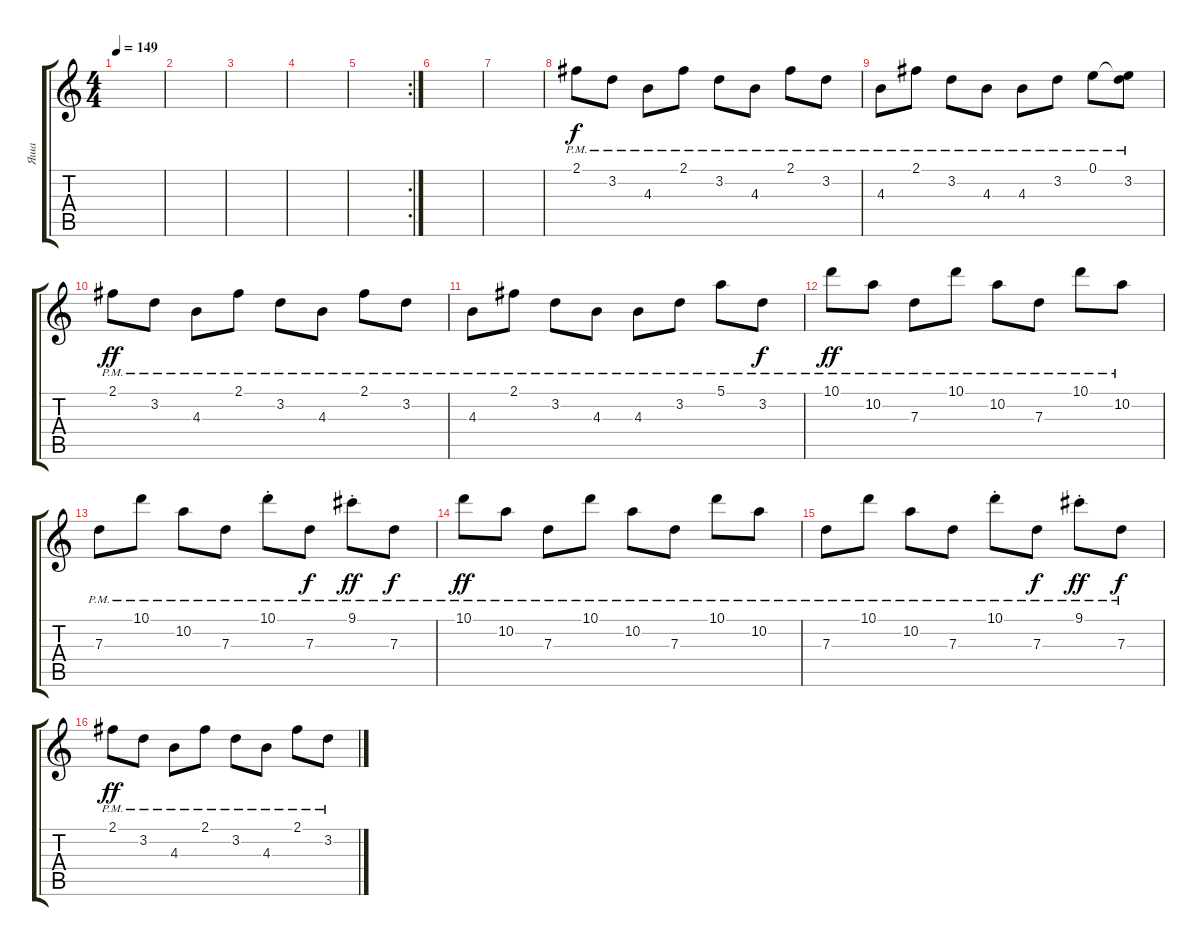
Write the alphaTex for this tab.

\track ("Яша" "Яша") {instrument distortionguitar}
\staff {score tabs}
\tuning (E4 B3 G3 D3 A2 E2) {hide}
\ts (4 4)
\tempo 149
\clef g2
\ks c
|
|
|
|
\rc 2
|
|
|
2.1{pm}.8 3.2{pm}.8 4.3{pm}.8 2.1{pm}.8 3.2{pm}.8 4.3{pm}.8 2.1{pm}.8 3.2{pm}.8 |
4.3{pm}.8 2.1{pm}.8 3.2{pm}.8 4.3{pm}.8 4.3{pm}.8 3.2{pm}.8 0.1{pm}.8 (0.1{t} 3.2{pm}).8{dy f} |
2.1{pm}.8{dy ff} 3.2{pm}.8 4.3{pm}.8 2.1{pm}.8 3.2{pm}.8 4.3{pm}.8 2.1{pm}.8 3.2{pm}.8 |
4.3{pm}.8 2.1{pm}.8 3.2{pm}.8 4.3{pm}.8 4.3{pm}.8 3.2{pm}.8 5.1{pm}.8 3.2{pm}.8{dy f} |
10.1{pm}.8{dy ff} 10.2{pm}.8 7.3{pm}.8 10.1{pm}.8 10.2{pm}.8 7.3{pm}.8 10.1{pm}.8 10.2{pm}.8 |
7.3{pm}.8 10.1{pm}.8 10.2{pm}.8 7.3{pm}.8 10.1{pm st}.8 7.3{pm}.8{dy f} 9.1{pm st}.8{dy ff} 7.3{pm}.8{dy f} |
10.1{pm}.8{dy ff} 10.2{pm}.8 7.3{pm}.8 10.1{pm}.8 10.2{pm}.8 7.3{pm}.8 10.1{pm}.8 10.2{pm}.8 |
7.3{pm}.8 10.1{pm}.8 10.2{pm}.8 7.3{pm}.8 10.1{pm st}.8 7.3{pm}.8{dy f} 9.1{pm st}.8{dy ff} 7.3{pm}.8{dy f} |
2.1{pm}.8{dy ff} 3.2{pm}.8 4.3{pm}.8 2.1{pm}.8 3.2{pm}.8 4.3{pm}.8 2.1{pm}.8 3.2{pm}.8
